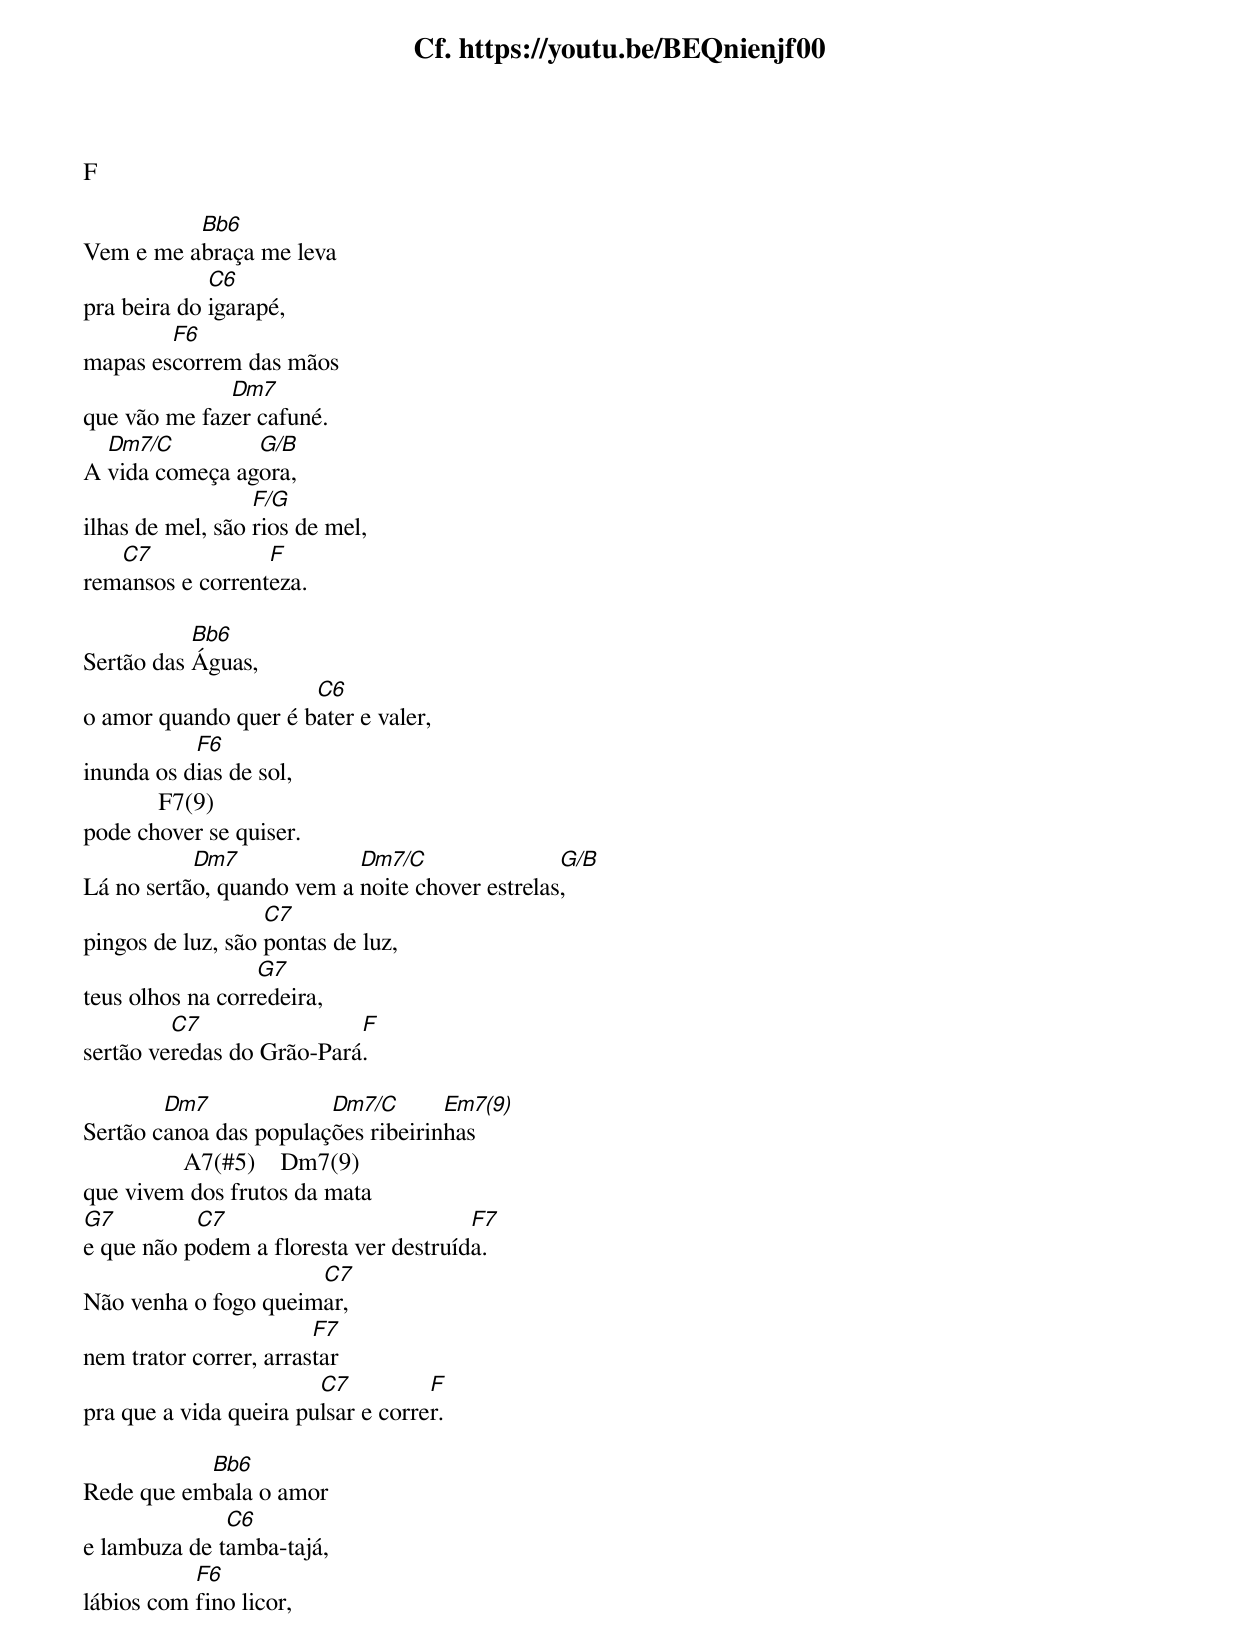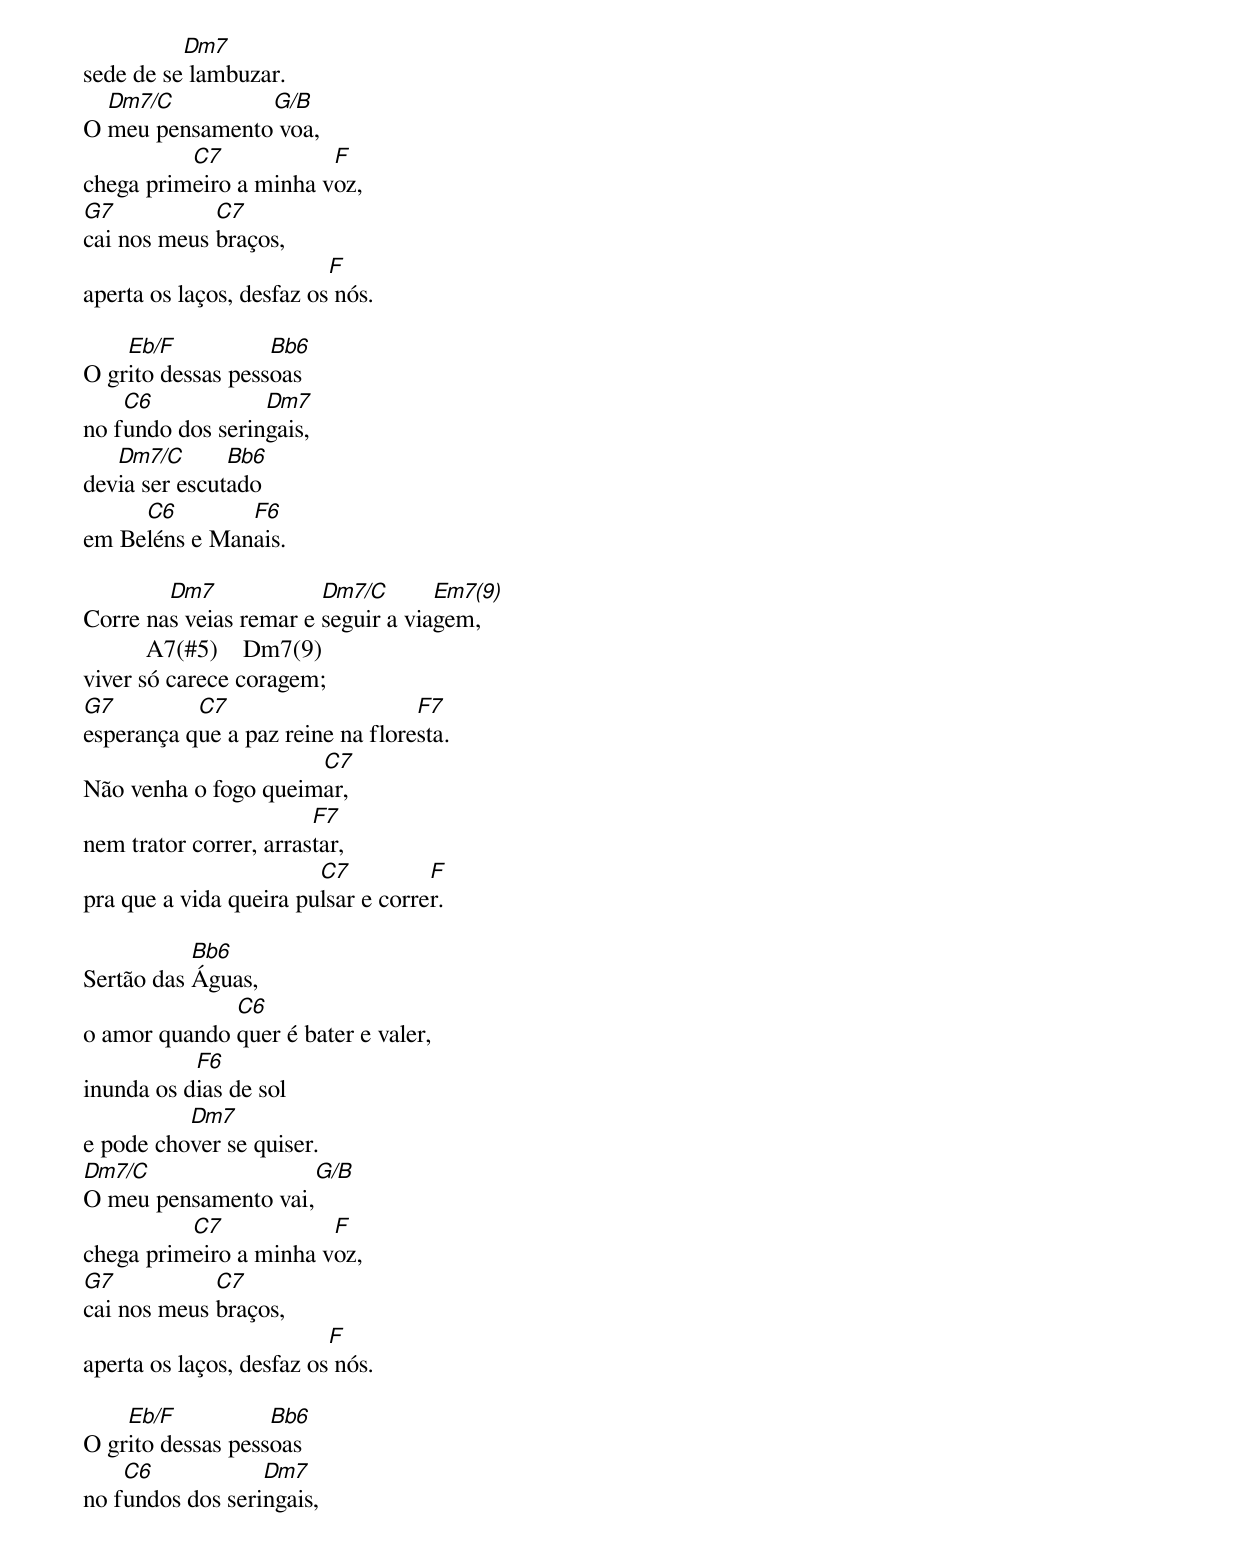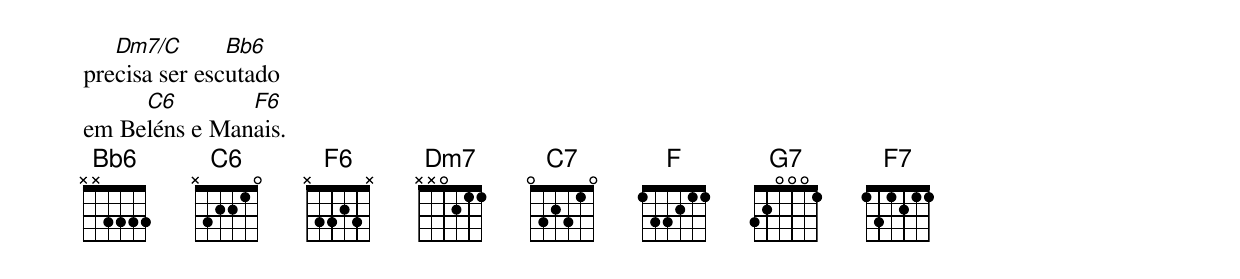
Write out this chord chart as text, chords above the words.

Cf. https://youtu.be/BEQnienjf00

F

          Bb6
Vem e me abraça me leva
             C6
pra beira do igarapé,
        F6
mapas escorrem das mãos
              Dm7
que vão me fazer cafuné.
  Dm7/C         G/B
A vida começa agora,
                  F/G
ilhas de mel, são rios de mel,
   C7             F
remansos e correnteza.

           Bb6
Sertão das Águas,
                      C6
o amor quando quer é bater e valer,
           F6
inunda os dias de sol,
            F7(9)
pode chover se quiser.
           Dm7             Dm7/C                G/B
Lá no sertão, quando vem a noite chover estrelas,
                   C7
pingos de luz, são pontas de luz,
                  G7
teus olhos na corredeira,
         C7                F
sertão veredas do Grão-Pará.

        Dm7             Dm7/C       Em7(9)
Sertão canoa das populações ribeirinhas
                A7(#5)    Dm7(9)
que vivem dos frutos da mata
G7         C7                          F7
e que não podem a floresta ver destruída.
                      C7
Não venha o fogo queimar,
                        F7
nem trator correr, arrastar
                        C7          F
pra que a vida queira pulsar e correr.

           Bb6
Rede que embala o amor
              C6
e lambuza de tamba-tajá,
           F6
lábios com fino licor,
          Dm7
sede de se lambuzar.
  Dm7/C         G/B
O meu pensamento voa,
          C7            F
chega primeiro a minha voz,
G7           C7
cai nos meus braços,
                          F
aperta os laços, desfaz os nós.

    Eb/F           Bb6
O grito dessas pessoas
    C6            Dm7
no fundo dos seringais,
   Dm7/C       Bb6
devia ser escutado
     C6        F6
em Beléns e Manais.

        Dm7             Dm7/C       Em7(9)
Corre nas veias remar e seguir a viagem,
          A7(#5)    Dm7(9)
viver só carece coragem;
G7         C7                     F7
esperança que a paz reine na floresta.
                      C7
Não venha o fogo queimar,
                        F7
nem trator correr, arrastar,
                        C7          F
pra que a vida queira pulsar e correr.

           Bb6
Sertão das Águas,
              C6
o amor quando quer é bater e valer,
           F6
inunda os dias de sol
          Dm7
e pode chover se quiser.
Dm7/C                G/B
O meu pensamento vai,
          C7            F
chega primeiro a minha voz,
G7           C7
cai nos meus braços,
                          F
aperta os laços, desfaz os nós.

    Eb/F           Bb6
O grito dessas pessoas
    C6            Dm7
no fundos dos seringais,
   Dm7/C       Bb6
precisa ser escutado
     C6        F6
em Beléns e Manais.
